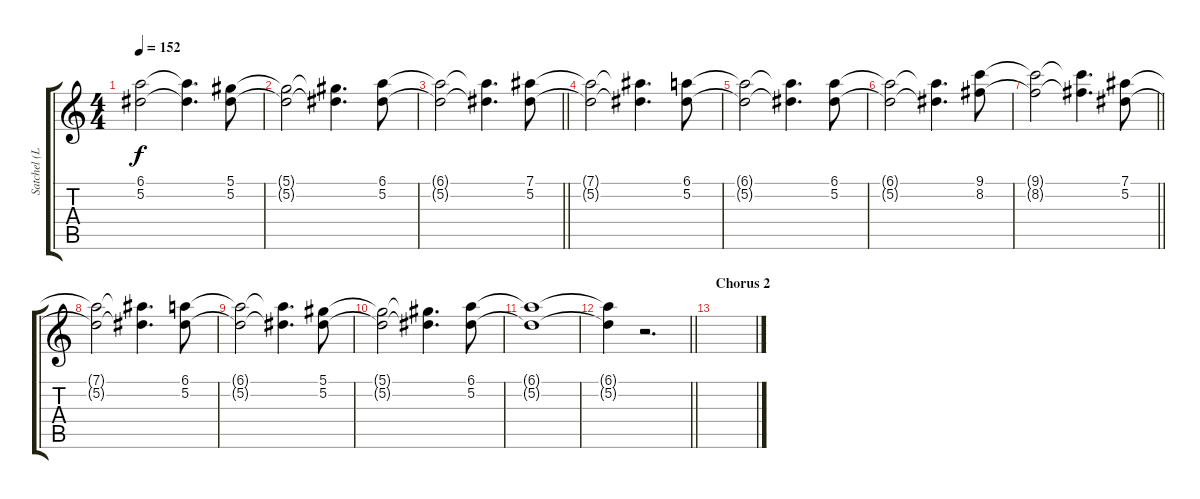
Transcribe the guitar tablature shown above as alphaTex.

\track ("Satchel (Lead 2)" "Satchel (L") {instrument distortionguitar}
\staff {score tabs}
\tuning (Eb4 Bb3 Gb3 Db3 Ab2 Eb2) {hide}
\ts (4 4)
\tempo 152
\clef g2
\ks c
(6.1{t} 5.2{t}).2{dy f} (6.1{t} 5.2{t}).4{d} (5.1 5.2).8 |
(5.1{t} 5.2{t}).2 (5.1{t} 5.2{t}).4{d} (6.1 5.2).8 |
\barLineRight lightlight
(6.1{t} 5.2{t}).2 (6.1{t} 5.2{t}).4{d} (7.1 5.2).8 |
\section ("" "")
(7.1{t} 5.2{t}).2 (7.1{t} 5.2{t}).4{d} (6.1 5.2).8 |
(6.1{t} 5.2{t}).2 (6.1{t} 5.2{t}).4{d} (6.1 5.2).8 |
(6.1{t} 5.2{t}).2 (6.1{t} 5.2{t}).4{d} (9.1 8.2).8 |
\barLineRight lightlight
(9.1{t} 8.2{t}).2 (9.1{t} 8.2{t}).4{d} (7.1 5.2).8 |
(7.1{t} 5.2{t}).2 (7.1{t} 5.2{t}).4{d} (6.1 5.2).8 |
(6.1{t} 5.2{t}).2 (6.1{t} 5.2{t}).4{d} (5.1 5.2).8 |
(5.1{t} 5.2{t}).2 (5.1{t} 5.2{t}).4{d} (6.1 5.2).8 |
(6.1{t} 5.2{t}).1 |
\barLineRight lightlight
(6.1{t} 5.2{t}).4 r.2{d instrument distortionguitar} |
\section ("" "Chorus 2")
